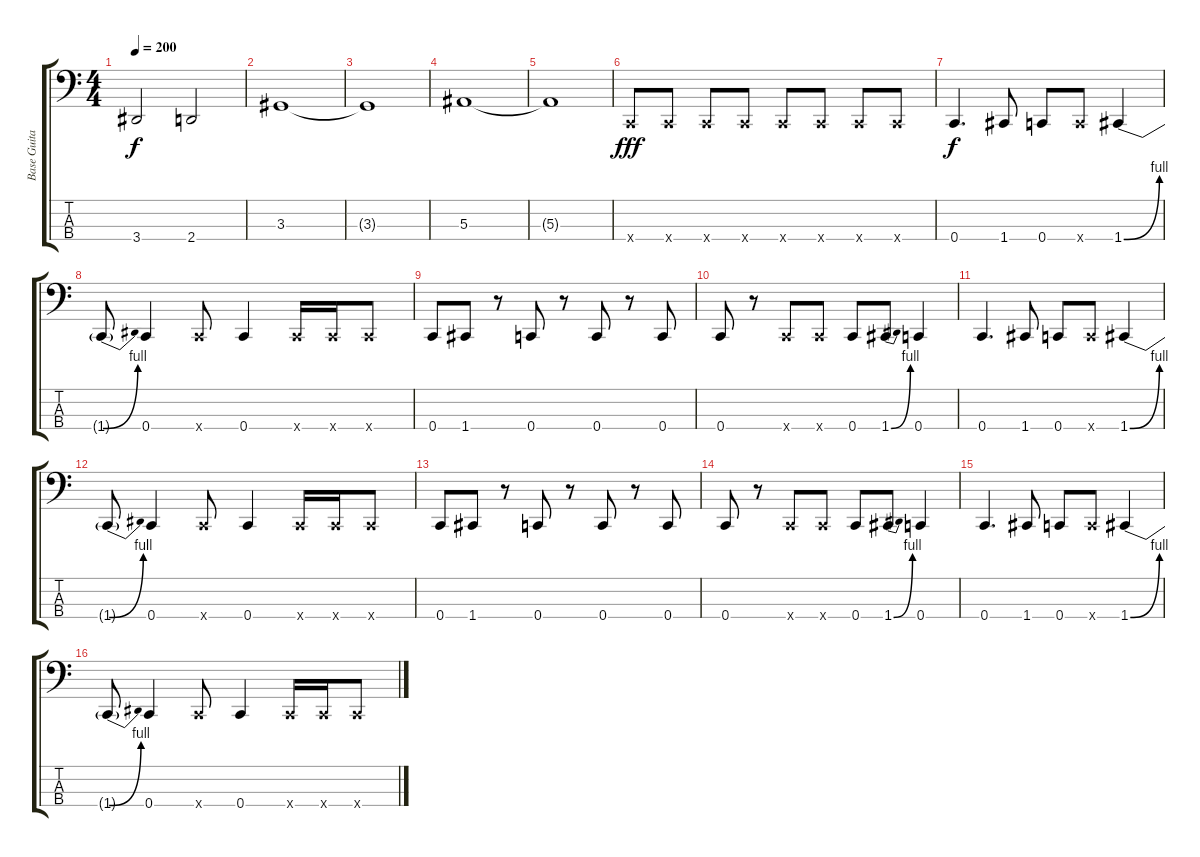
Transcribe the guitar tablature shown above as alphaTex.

\track ("Base Guitar" "Base Guita") {instrument electricbassfinger}
\staff {score tabs}
\tuning (Eb2 Bb1 F1 C1) {hide}
\ts (4 4)
\tempo 200
\clef f4
\ks c
3.4.2{dy f} 2.4.2 |
3.3.1 |
3.3{t}.1 |
5.3.1 |
5.3{t}.1 |
0.4{x}.8{dy fff} 0.4{x}.8 0.4{x}.8 0.4{x}.8 0.4{x}.8 0.4{x}.8 0.4{x}.8 0.4{x}.8 |
0.4.4{d dy f} 1.4.8 0.4.8 0.4{x}.8 1.4{be (bend 0 0 60 4)}.4 |
1.4{be (bend 0 0 60 4) t}.8 0.4.4 0.4{x}.8 0.4.4 0.4{x}.16 0.4{x}.16 0.4{x}.8 |
0.4.8 1.4.8 r.8 0.4.8 r.8 0.4.8 r.8 0.4.8 |
0.4.8 r.8 0.4{x}.8 0.4{x}.8 0.4.8 1.4{be (bend 0 0 60 4)}.8 0.4.4 |
0.4.4{d} 1.4.8 0.4.8 0.4{x}.8 1.4{be (bend 0 0 60 4)}.4 |
1.4{be (bend 0 0 60 4) t}.8 0.4.4 0.4{x}.8 0.4.4 0.4{x}.16 0.4{x}.16 0.4{x}.8 |
0.4.8 1.4.8 r.8 0.4.8 r.8 0.4.8 r.8 0.4.8 |
0.4.8 r.8 0.4{x}.8 0.4{x}.8 0.4.8 1.4{be (bend 0 0 60 4)}.8 0.4.4 |
0.4.4{d} 1.4.8 0.4.8 0.4{x}.8 1.4{be (bend 0 0 60 4)}.4 |
1.4{be (bend 0 0 60 4) t}.8 0.4.4 0.4{x}.8 0.4.4 0.4{x}.16 0.4{x}.16 0.4{x}.8
